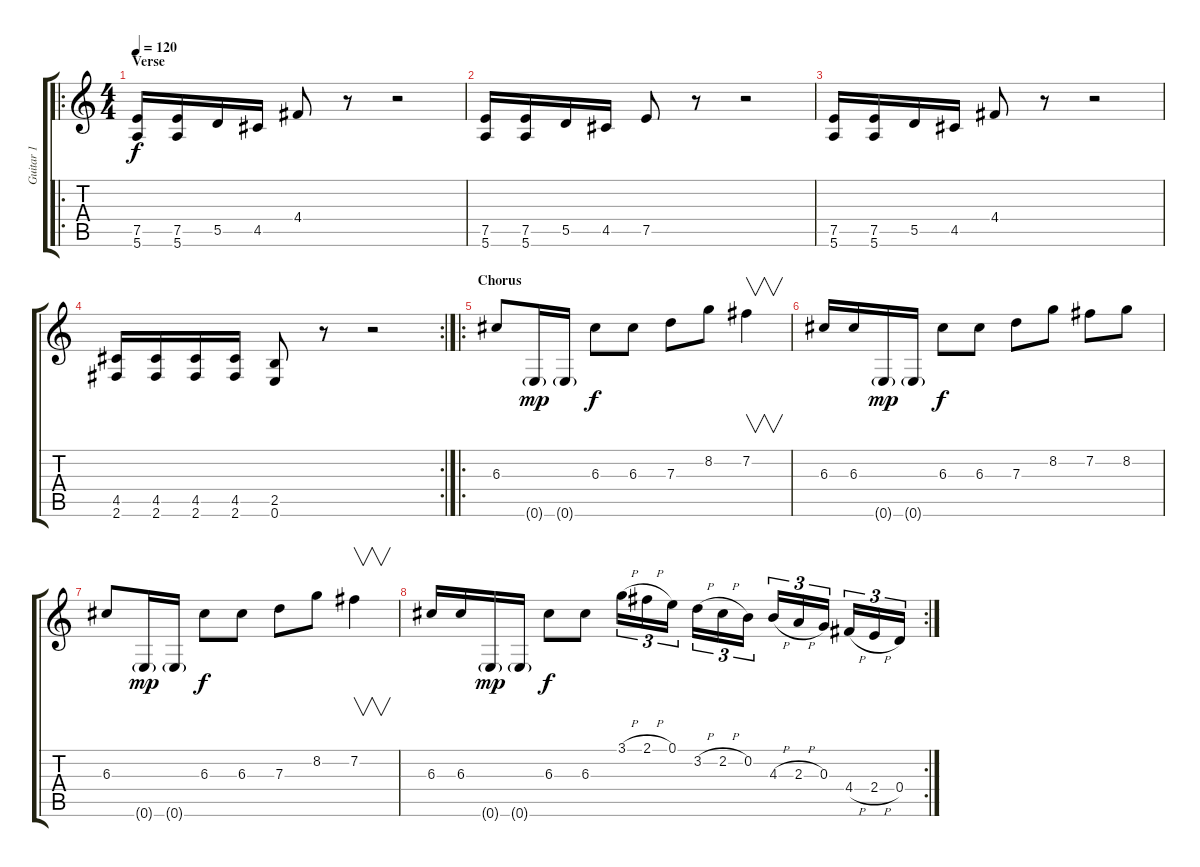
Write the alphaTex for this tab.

\track ("Guitar 1" "Guitar 1") {instrument overdrivenguitar}
\staff {score tabs}
\tuning (E4 B3 G3 D3 A2 E2) {hide}
\ro
\ts (4 4)
\section ("" "Verse")
\tempo 120
\clef g2
\ks c
(7.5 5.6).16{dy f} (7.5 5.6).16 5.5.16 4.5.16 4.4.8 r.8 r.2 |
(7.5 5.6).16 (7.5 5.6).16 5.5.16 4.5.16 7.5.8 r.8 r.2 |
(7.5 5.6).16 (7.5 5.6).16 5.5.16 4.5.16 4.4.8 r.8 r.2 |
\rc 2
(4.5 2.6).16 (4.5 2.6).16 (4.5 2.6).16 (4.5 2.6).16 (2.5 0.6).8 r.8 r.2 |
\ro
\section ("" "Chorus")
6.3.8 0.6{g}.16{dy mp} 0.6{g}.16 6.3.8{dy f} 6.3.8 7.3.8 8.2.8 7.2.4{v} |
6.3.16 6.3.16 0.6{g}.16{dy mp} 0.6{g}.16 6.3.8{dy f} 6.3.8 7.3.8 8.2.8 7.2.8 8.2.8 |
6.3.8 0.6{g}.16{dy mp} 0.6{g}.16 6.3.8{dy f} 6.3.8 7.3.8 8.2.8 7.2.4{v} |
\rc 2
6.3.16 6.3.16 0.6{g}.16{dy mp} 0.6{g}.16 6.3.8{dy f} 6.3.8 3.1{h}.16{tu (3 2)} 2.1{h}.16{tu (3 2)} 0.1.16{tu (3 2)} 3.2{h}.16{tu (3 2)} 2.2{h}.16{tu (3 2)} 0.2.16{tu (3 2)} 4.3{h}.16{tu (3 2)} 2.3{h}.16{tu (3 2)} 0.3.16{tu (3 2)} 4.4{h}.16{tu (3 2)} 2.4{h}.16{tu (3 2)} 0.4.16{tu (3 2)}
